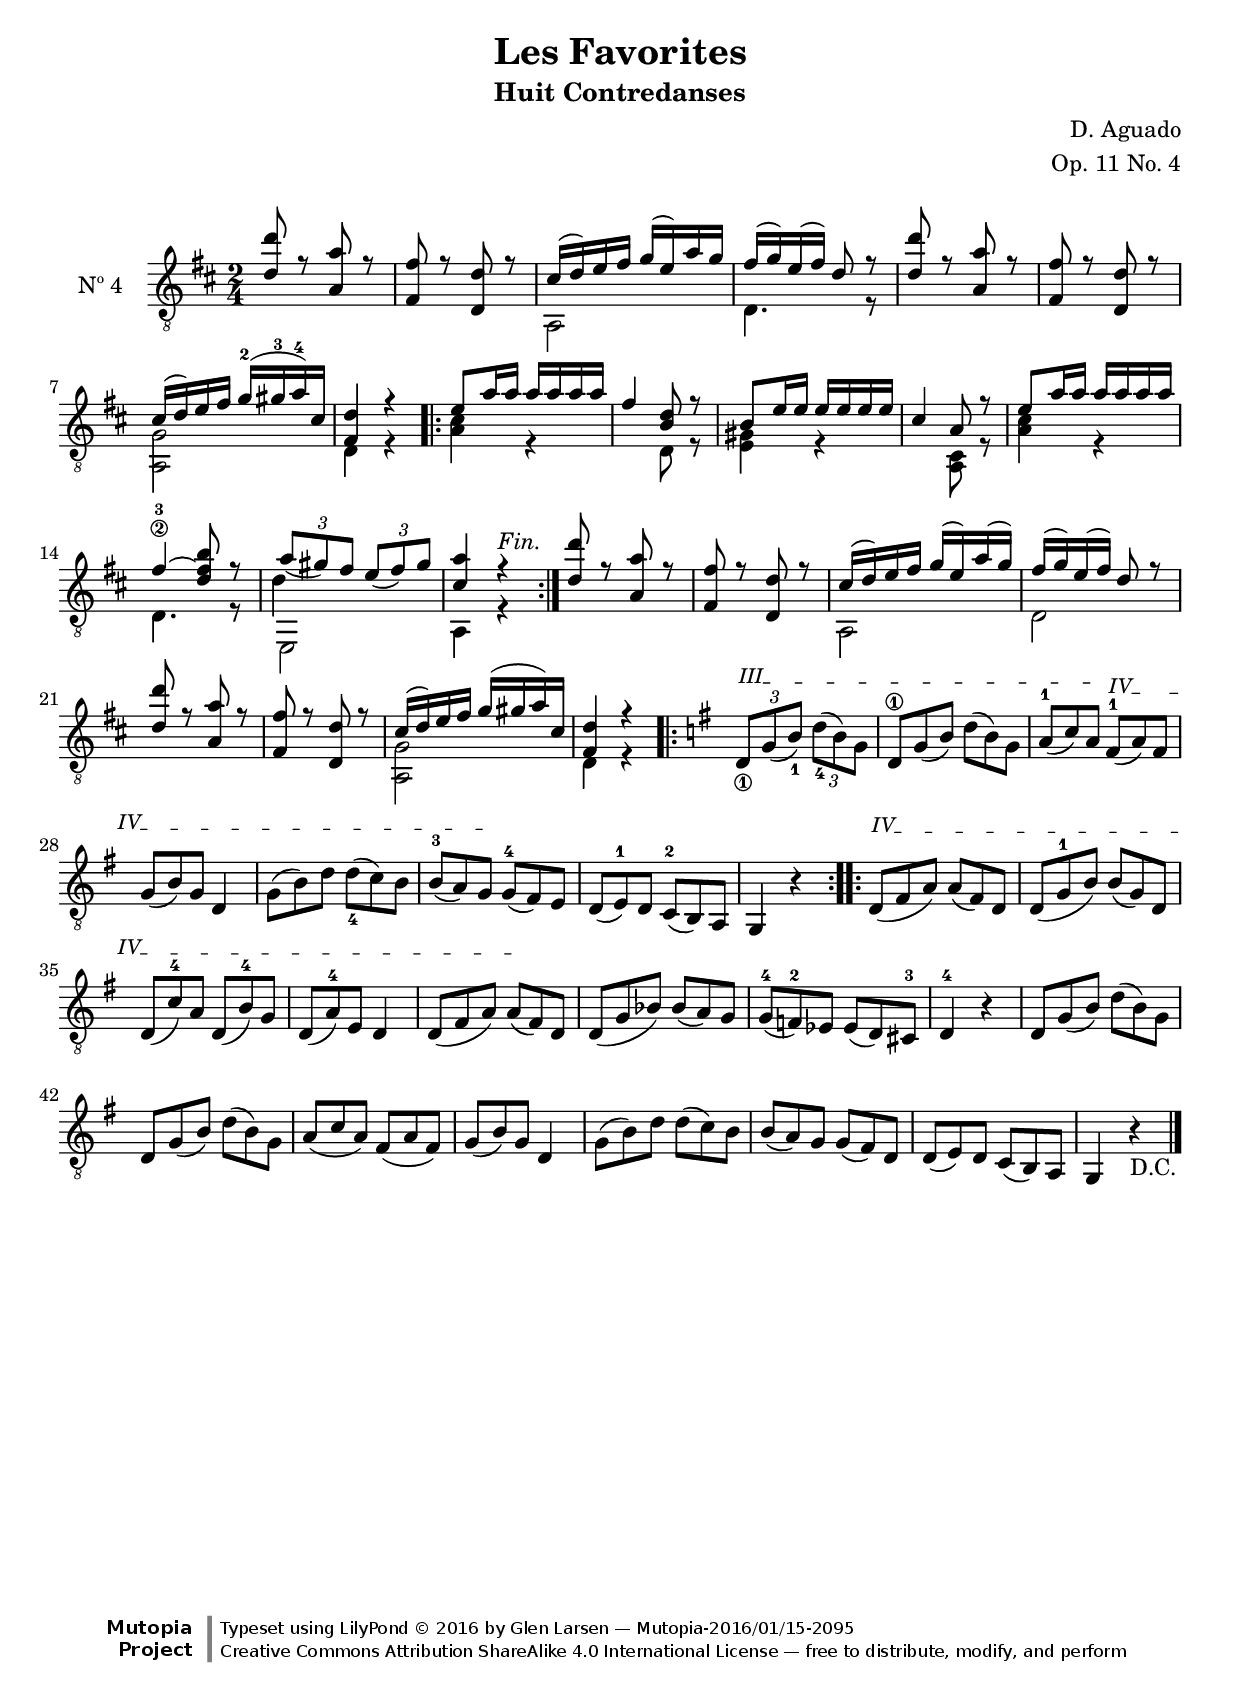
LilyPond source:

\version "2.19.34"

\header {
  title = "Les Favorites"
  subtitle = "Huit Contredanses"
  composer = "D. Aguado"
  opus = "Op. 11 No. 4"
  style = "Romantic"
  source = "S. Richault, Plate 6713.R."
  date = "1846"
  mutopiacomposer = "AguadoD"
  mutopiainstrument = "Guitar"
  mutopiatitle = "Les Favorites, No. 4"
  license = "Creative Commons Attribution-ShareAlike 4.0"
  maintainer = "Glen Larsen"
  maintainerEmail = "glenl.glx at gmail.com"

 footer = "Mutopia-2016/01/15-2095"
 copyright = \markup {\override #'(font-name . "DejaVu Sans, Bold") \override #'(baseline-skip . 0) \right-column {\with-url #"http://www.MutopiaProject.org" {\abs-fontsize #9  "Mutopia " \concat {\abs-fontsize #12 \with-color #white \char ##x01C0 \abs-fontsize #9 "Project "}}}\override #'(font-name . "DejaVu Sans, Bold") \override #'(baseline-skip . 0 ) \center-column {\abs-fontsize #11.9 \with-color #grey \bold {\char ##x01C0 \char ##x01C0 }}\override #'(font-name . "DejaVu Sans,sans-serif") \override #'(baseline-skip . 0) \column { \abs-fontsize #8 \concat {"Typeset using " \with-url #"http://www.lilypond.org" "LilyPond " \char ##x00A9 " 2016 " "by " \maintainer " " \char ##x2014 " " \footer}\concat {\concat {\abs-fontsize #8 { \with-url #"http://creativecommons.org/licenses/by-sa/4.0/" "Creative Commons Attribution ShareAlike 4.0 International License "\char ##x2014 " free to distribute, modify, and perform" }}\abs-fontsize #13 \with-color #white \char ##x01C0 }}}
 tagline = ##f
}

\paper {
  % add space between composer/opus markup and first staff
  markup-system-spacing #'padding = #3
  % add a little space between composer and opus
  markup-markup-spacing #'padding = #1.2
  top-margin = #8
  bottom-margin = #12
}

mbreak = {} % { \break }
global = {
  \time 2/4
  \key d \major
}

upperVoice = \relative c {
  \voiceOne
  <d' d'>8 r <a a'> r |
  <fis fis'>8 r <d d'> r |
  cis'16( d) e fis g( e) a g |
  fis16( g) e( fis) d8 r |
  <d d'>8 r <a a'> r |

  \mbreak
  <fis fis'>8 r <d d'> r |
  cis'16( d) e fis <g-2>( <gis-3> <a-4>) cis, |
  <fis, d'>4 r |
  \repeat volta 2 {
    e'8 a16 a a a a a |
    fis4 <b, d>8 r |
    b8 e16 e e e e e |

    \mbreak
    cis4 a8 r |
    e'8 a16 a a a a a |
    <fis\2-3>4~ <d fis b>8 r |
    \tuplet 3/2 { a'8_( gis) fis} \tuplet 3/2 { e8_( fis) gis } |
    <cis, a'>4 r^\markup{\italic "Fin."} |
  }
  <d d'>8 r <a a'> r |
  <fis fis'>8 r <d d'> r |

  \mbreak
  cis'16( d) e fis g( e) a( g) |
  fis16( g) e( fis) d8 r |
  <d d'>8 r <a a'> r |
  <fis fis'>8 r <d d'> r |
  cis'16( d) e fis g( gis a) cis, |

  \mbreak
  <fis, d'>4 r |
  \repeat volta 2 {
    \key g \major
    \oneVoice \tupletSpan 4
    \tuplet 3/2 {
      \set minimumFret = #3
      \override TextSpanner.bound-details.left.text = \markup{\small "III"}
      <d_\1>8\startTextSpan g( <b_1>) <d_4>( b) g |
      \omit TupletNumber
      <d\1>8 g( b) d( b) g |
      \override TextSpanner.bound-details.left.text = \markup{\small "IV"}
      <a-1>8( c) a\stopTextSpan <fis-1>( \startTextSpan \set minimumFret=#4 a) fis |
    }
    \tuplet 3/2 { g8( b) g } d4 |
    \tuplet 3/2 { g8( b) d <d_4>( c) b  } |

    \mbreak
    \tuplet 3/2 {
      <b-3>8( a) g\stopTextSpan \set minimumFret=#0 <g-4>( fis) e |
      d8( <e-1>) d <c-2>( b) a |
    }
    g4 r |
  }
  \repeat volta 2 {
    \tuplet 3/2 {
      \override TextSpanner.bound-details.left.text = \markup{\small "IV"}
      \set minimumFret=#4
      d'8(\startTextSpan fis a) a( fis) d |
      d8( <g-1> b) b( g) d |
      d8( <c'-4>) a d,( <b'-4>) g |
    }

    \mbreak
    \tuplet 3/2 { d8( <a'-4>) e } d4 |
    \tuplet 3/2 {
      d8( fis a) a(\stopTextSpan \set minimumFret=#0 fis) d |
      d8( g bes) bes( a) g |
      <g-4>8( <f-2>) ees ees( d) <cis-3> |
    }
    <d-4>4 r |
    \tuplet 3/2 {
      d8 g( b) d( b) g |
      d8 g( b) d( b) g |

      \mbreak
      a8( c a) fis( a fis) |
    }
    \tuplet 3/2 { g8( b) g } d4 |
    \tuplet 3/2 {
      g8( b) d d( c) b |
      b8( a) g g( fis) d |
      d8( e) d c( b) a |
    }
    g4 r_"D.C."
  }
  
  \bar "|."
}

lowerVoice = \relative c {
  \voiceTwo
  s2*2 |
  a2 |
  d4. r8 |
  s2 |

  s2 |
  <a g'>2 |
  d4 r |
  <a' cis>4 r |
  s4 d,8 r |
  <e gis>4 r |

  s4 <a, cis>8 r |
  <a' cis> 4 r |
  d,4. r8 |
  << {\voiceTwo e,2 } \\ {\voiceThree\stemDown d''4 s } >> |
  a,4 r |
  s2 |
  s2 |

  a2 |
  d2 |
  s2 |
  s2 |
  <a g'>2 |

  d4 r |
  s2*5 |

  s2*6 |

  s2*7 |

  s2*6 |
}

\score {
  <<
    \new Staff = "Guitar" \with {
      midiInstrument = #"acoustic guitar (nylon)"
      instrumentName = #"Nº 4"
%      \override StringNumber #'stencil = ##f
    } <<
      \global
      \clef "treble_8"

      \context Voice = "upperVoice" \upperVoice
      \context Voice = "lowerVoice" \lowerVoice
    >>
%{
    % tabs are not completely developed
    \new TabStaff = "Guitar tabs" \with {
      restrainOpenStrings = ##t
    } <<
      \clef "moderntab"
      \global
      \context TabVoice = "upperVoice" \upperVoice
      \context TabVoice = "lowerVoice" \lowerVoice
    >>
%}
  >>
  \layout {}
  \midi {
    \context { \TabStaff \remove "Staff_performer" }
    \tempo 4 = 74
  }
}
